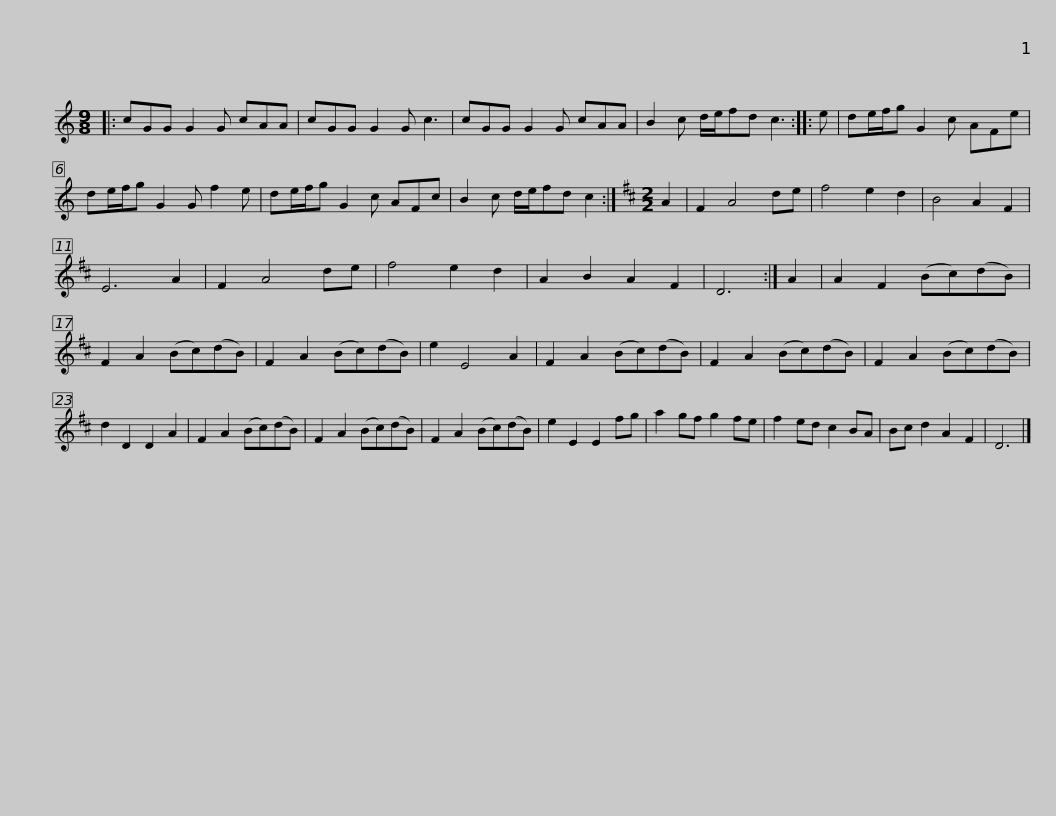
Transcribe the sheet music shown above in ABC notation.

X:1
L:1/8
M:9/8
I:linebreak $
K:C
V:1 treble
V:1
|: cGG G2 G cAA | cGG G2 G c3 | cGG G2 G cAA | B2 c d/e/fd c3 :: e | %5
 de/f/g G2 c AFe |$ de/f/g G2 G f2 e | de/f/g G2 c AFc | B2 c d/e/fd c2 :|[K:D][M:2/2] A2 | %10
 F2 A4 de | f4 e2 d2 | B4 A2 F2 | E6 A2 |$ F2 A4 de | %15
 f4 e2 d2 | A2 B2 A2 F2 | D6 :| A2 | A2 F2 (Bc)(dB) | %20
 F2 A2 (Bc)(dB) | F2 A2 (Bc)(dB) | e2 E4 A2 | F2 A2 (Bc)(dB) |$ F2 A2 (Bc)(dB) | %25
 F2 A2 (Bc)(dB) | d2 D2 D2 A2 | F2 A2 (Bc)(dB) | F2 A2 (Bc)(dB) | F2 A2 (Bc)(dB) | %30
 e2 E2 E2 fg |$ a2 gf g2 fe | f2 ed c2 BA | Bc d2 A2 F2 | D6 |] %35
